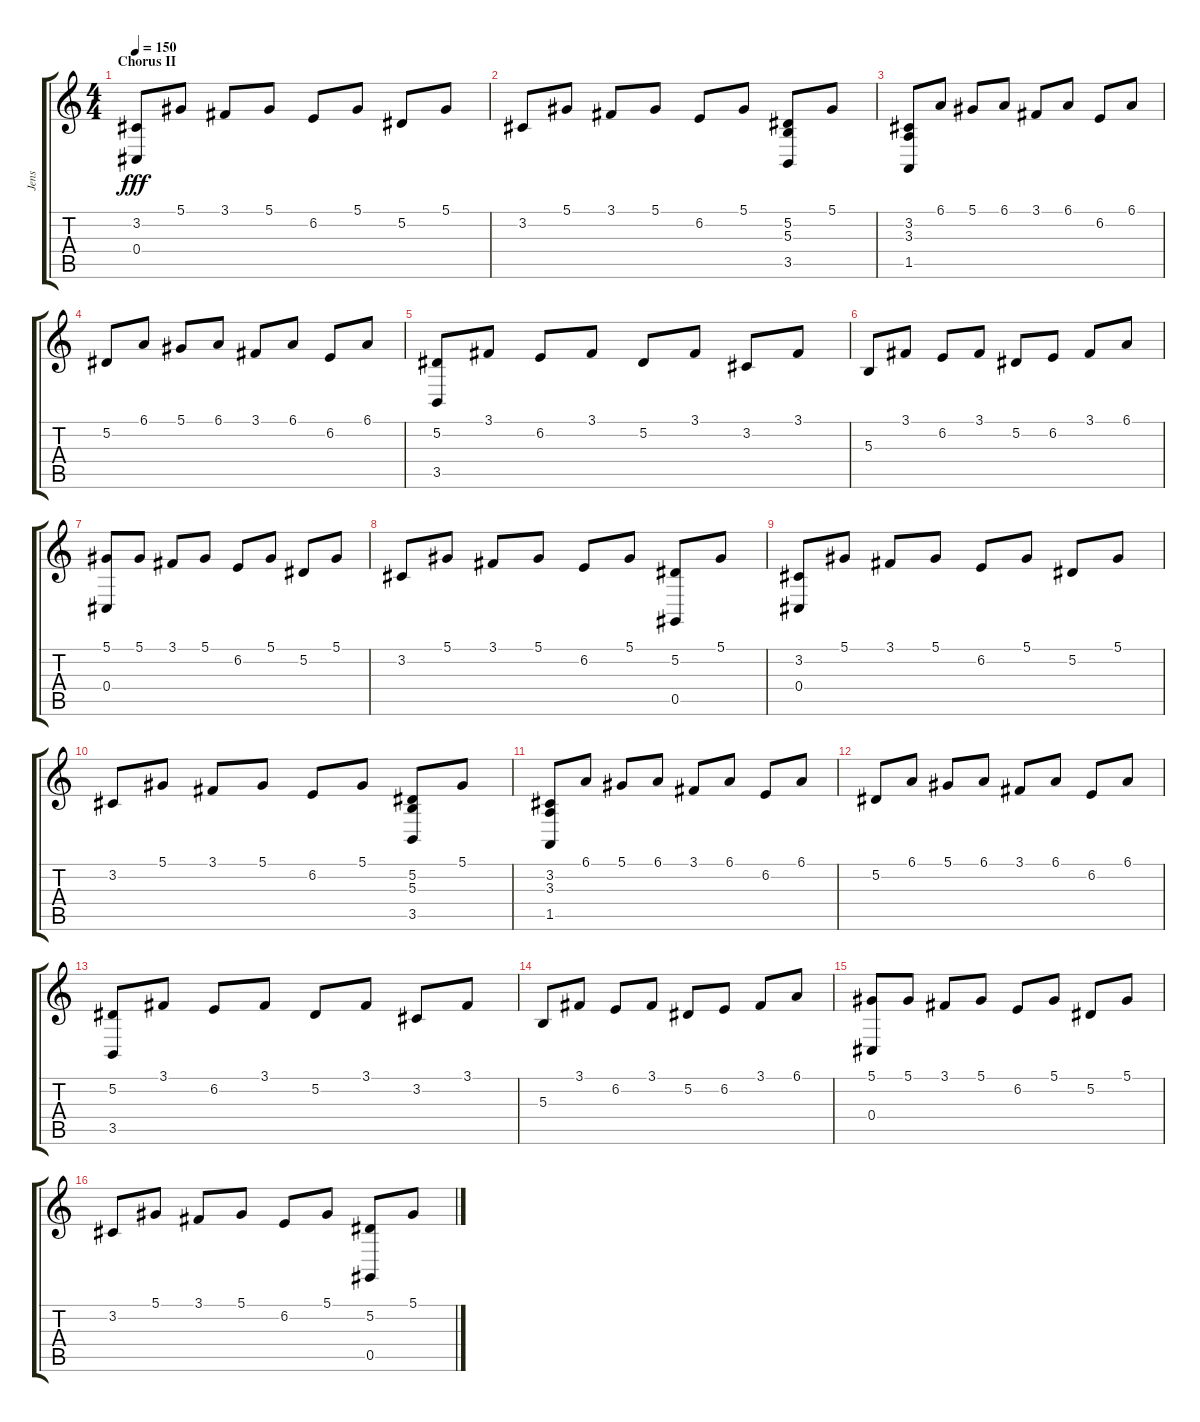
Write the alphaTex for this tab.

\track ("Jens" "Jens") {instrument harpsichord}
\staff {score tabs}
\tuning (Eb4 Bb3 Gb3 Db3 Ab2 Eb2) {hide}
\ts (4 4)
\section ("" "Chorus II")
\tempo 150
\clef g2
\ks c
(3.2 0.4).8{dy fff} 5.1.8 3.1.8 5.1.8 6.2.8 5.1.8 5.2.8 5.1.8 |
3.2.8 5.1.8 3.1.8 5.1.8 6.2.8 5.1.8 (5.2 5.3 3.5).8 5.1.8 |
(3.2 3.3 1.5).8 6.1.8 5.1.8 6.1.8 3.1.8 6.1.8 6.2.8 6.1.8 |
5.2.8 6.1.8 5.1.8 6.1.8 3.1.8 6.1.8 6.2.8 6.1.8 |
(5.2 3.5).8 3.1.8 6.2.8 3.1.8 5.2.8 3.1.8 3.2.8 3.1.8 |
5.3.8 3.1.8 6.2.8 3.1.8 5.2.8 6.2.8 3.1.8 6.1.8 |
(5.1 0.4).8 5.1.8 3.1.8 5.1.8 6.2.8 5.1.8 5.2.8 5.1.8 |
3.2.8 5.1.8 3.1.8 5.1.8 6.2.8 5.1.8 (5.2 0.5).8 5.1.8 |
(3.2 0.4).8 5.1.8 3.1.8 5.1.8 6.2.8 5.1.8 5.2.8 5.1.8 |
3.2.8 5.1.8 3.1.8 5.1.8 6.2.8 5.1.8 (5.2 5.3 3.5).8 5.1.8 |
(3.2 3.3 1.5).8 6.1.8 5.1.8 6.1.8 3.1.8 6.1.8 6.2.8 6.1.8 |
5.2.8 6.1.8 5.1.8 6.1.8 3.1.8 6.1.8 6.2.8 6.1.8 |
(5.2 3.5).8 3.1.8 6.2.8 3.1.8 5.2.8 3.1.8 3.2.8 3.1.8 |
5.3.8 3.1.8 6.2.8 3.1.8 5.2.8 6.2.8 3.1.8 6.1.8 |
(5.1 0.4).8 5.1.8 3.1.8 5.1.8 6.2.8 5.1.8 5.2.8 5.1.8 |
3.2.8 5.1.8 3.1.8 5.1.8 6.2.8 5.1.8 (5.2 0.5).8 5.1.8
